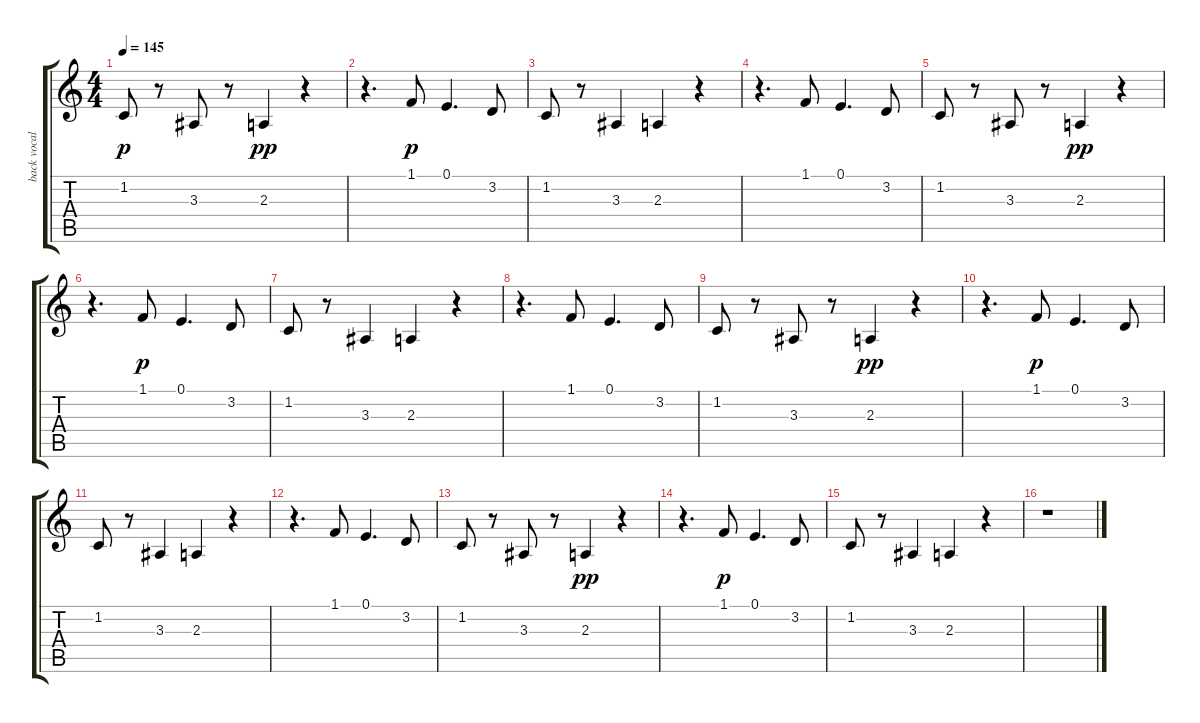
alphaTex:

\track ("back vocals" "back vocal") {instrument voiceoohs}
\staff {score tabs}
\tuning (E4 B3 G3 D3 A2 E2) {hide}
\ts (4 4)
\tempo 145
\clef g2
\ks c
1.2.8{dy p} r.8 3.3.8 r.8 2.3.4{dy pp} r.4 |
r.4{d} 1.1.8{dy p} 0.1.4{d} 3.2.8 |
1.2.8 r.8 3.3.4 2.3.4 r.4 |
r.4{d} 1.1.8 0.1.4{d} 3.2.8 |
1.2.8 r.8 3.3.8 r.8 2.3.4{dy pp} r.4 |
r.4{d} 1.1.8{dy p} 0.1.4{d} 3.2.8 |
1.2.8 r.8 3.3.4 2.3.4 r.4 |
r.4{d} 1.1.8 0.1.4{d} 3.2.8 |
1.2.8 r.8 3.3.8 r.8 2.3.4{dy pp} r.4 |
r.4{d} 1.1.8{dy p} 0.1.4{d} 3.2.8 |
1.2.8 r.8 3.3.4 2.3.4 r.4 |
r.4{d} 1.1.8 0.1.4{d} 3.2.8 |
1.2.8 r.8 3.3.8 r.8 2.3.4{dy pp} r.4 |
r.4{d} 1.1.8{dy p} 0.1.4{d} 3.2.8 |
1.2.8 r.8 3.3.4 2.3.4 r.4 |
r.1
